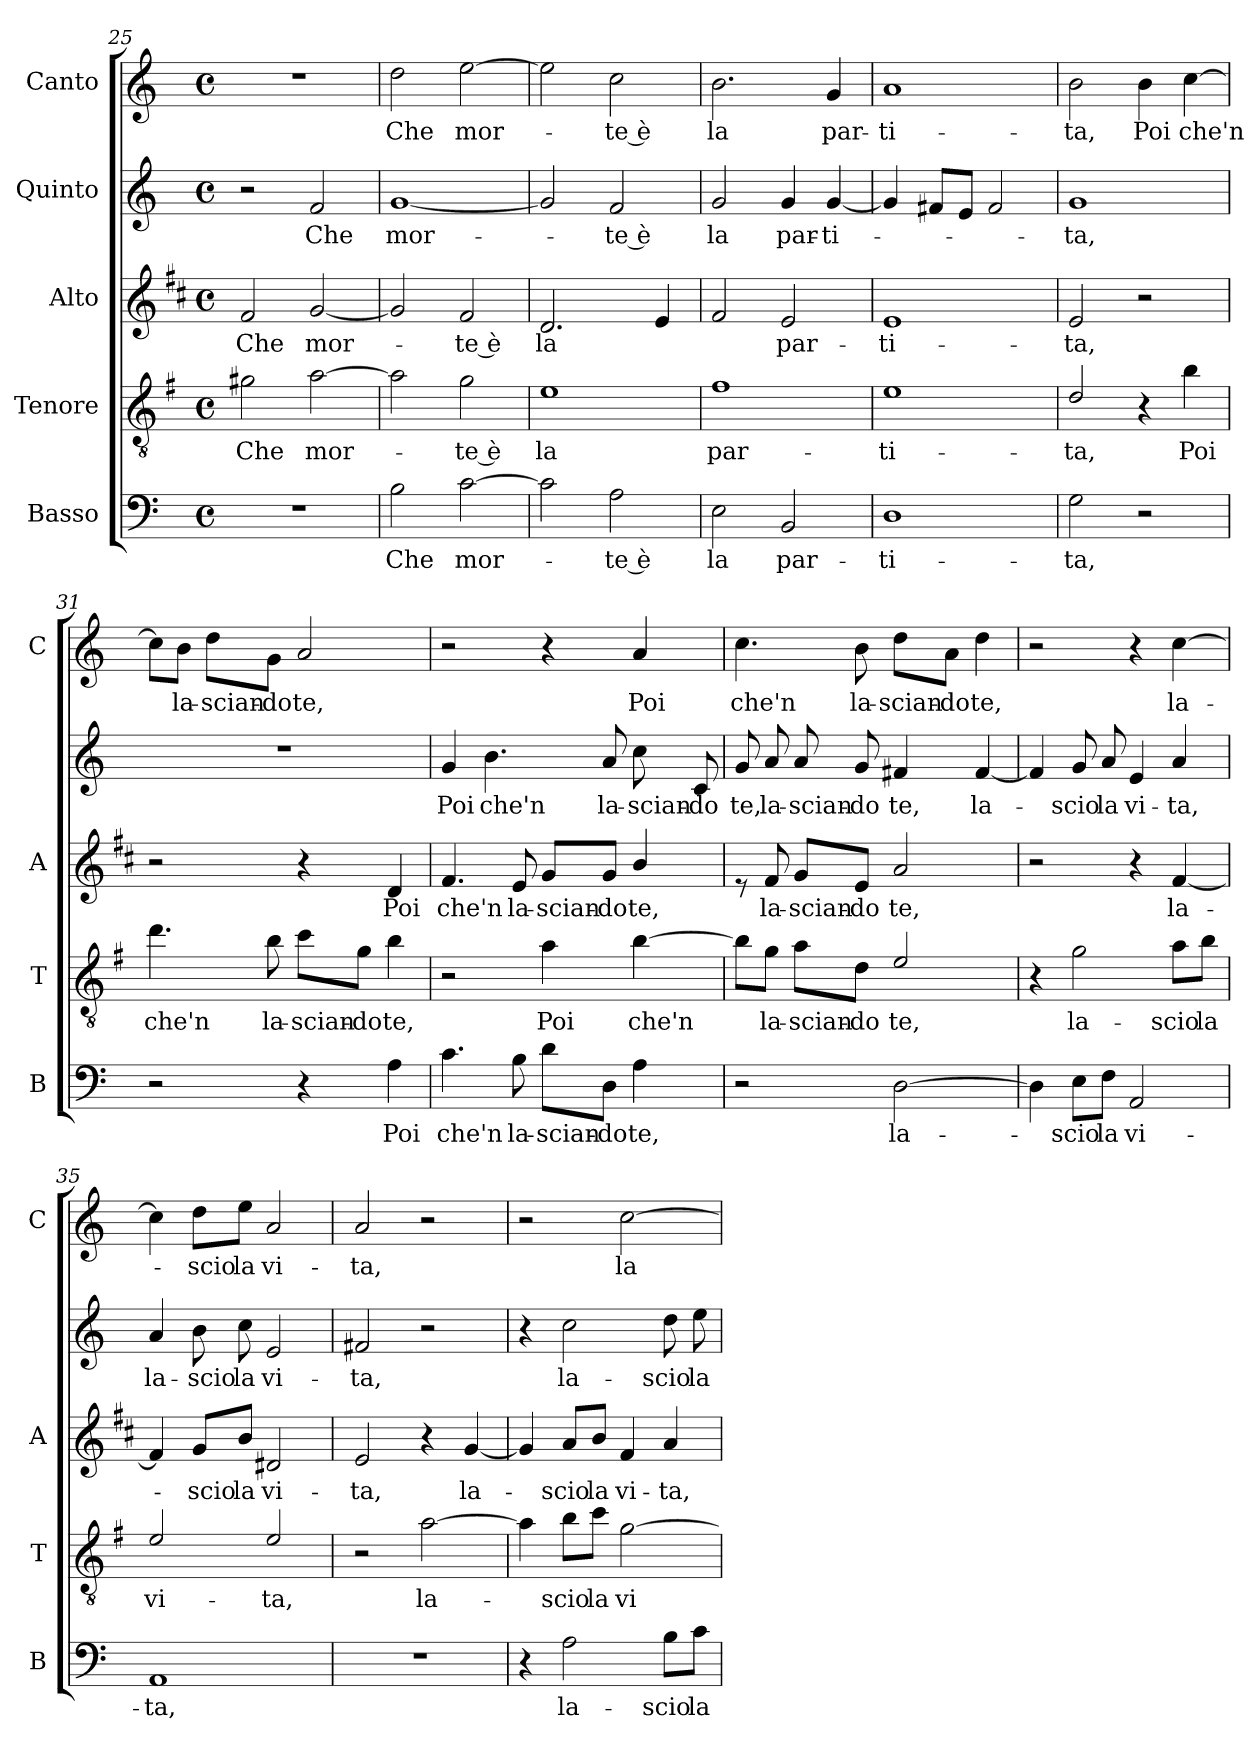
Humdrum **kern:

**kern	**text	**kern	**text	**kern	**text	**kern	**text	**kern	**text
*part5	*part5	*part4	*part4	*part3	*part3	*part2	*part2	*part1	*part1
*staff5	*staff5	*staff4	*staff4	*staff3	*staff3	*staff2	*staff2	*staff1	*staff1
*I"Basso	*	*I"Tenore	*	*I"Alto	*	*I"Quinto	*	*I"Canto	*
*I'B	*	*I'T	*	*I'A	*	*	*	*I'C	*
*clefF4	*	*clefGv2	*	*clefG2	*	*clefG2	*	*clefG2	*
*	*	*ITrd4c7	*	*ITrd1c2	*	*	*	*	*
*k[]	*	*k[]	*	*k[]	*	*k[]	*	*k[]	*
*C:	*	*C:	*	*C:	*	*C:	*	*C:	*
*M4/4	*	*M4/4	*	*M4/4	*	*M4/4	*	*M4/4	*
*met(c)	*	*met(c)	*	*met(c)	*	*met(c)	*	*met(c)	*
=25	=25	=25	=25	=25	=25	=25	=25	=25	=25
!	!	!	!LO:LY:b	!	!LO:LY:b	!	!	!	!
1r	.	2c#X\	Che	2e/	Che	2r	.	1r	.
!	!	!	!LO:LY:b	!	!LO:LY:b	!	!LO:LY:b	!	!
.	.	[2d\	mor-	[2f/	mor-	2f/	Che	.	.
=26	=26	=26	=26	=26	=26	=26	=26	=26	=26
!	!LO:LY:b	!	!	!	!	!	!LO:LY:b	!	!LO:LY:b
2B\	Che	2d\]	.	2f/]	.	[1g	mor-	2dd\	Che
!	!LO:LY:b	!	!LO:LY:b	!	!LO:LY:b	!	!	!	!LO:LY:b
[2c\	mor-	2c\	-te è	2e/	-te è	.	.	[2ee\	mor-
=27	=27	=27	=27	=27	=27	=27	=27	=27	=27
!	!	!	!LO:LY:b	!	!LO:LY:b	!	!	!	!
2c\]	.	1A	la	2.c/	la	2g/]	.	2ee\]	.
!	!LO:LY:b	!	!	!	!	!	!LO:LY:b	!	!LO:LY:b
2A\	-te è	.	.	.	.	2f/	-te è	2cc\	-te è
.	.	.	.	4d/	.	.	.	.	.
=28	=28	=28	=28	=28	=28	=28	=28	=28	=28
!	!LO:LY:b	!	!LO:LY:b	!	!	!	!LO:LY:b	!	!LO:LY:b
2E\	la	1B	par-	2e/	.	2g/	la	2.b\	la
!	!LO:LY:b	!	!	!	!LO:LY:b	!	!LO:LY:b	!	!
2BB/	par-	.	.	2d/	par-	4g/	par-	.	.
!	!	!	!	!	!	!	!LO:LY:b	!	!LO:LY:b
.	.	.	.	.	.	[4g/	-ti-	4g/	par-
=29	=29	=29	=29	=29	=29	=29	=29	=29	=29
!	!LO:LY:b	!	!LO:LY:b	!	!LO:LY:b	!	!	!	!LO:LY:b
1D	-ti-	1A	-ti-	1d	-ti-	4g/]	.	1a	-ti-
.	.	.	.	.	.	8f#X/L	.	.	.
.	.	.	.	.	.	8e/J	.	.	.
.	.	.	.	.	.	2f#/	.	.	.
=30	=30	=30	=30	=30	=30	=30	=30	=30	=30
!	!LO:LY:b	!	!LO:LY:b	!	!LO:LY:b	!	!LO:LY:b	!	!LO:LY:b
2G\	-ta,	2G/	-ta,	2d/	-ta,	1g	-ta,	2b\	-ta,
!	!	!	!	!	!	!	!	!	!LO:LY:b
2r	.	4r	.	2r	.	.	.	4b\	Poi
!	!	!	!LO:LY:b	!	!	!	!	!	!LO:LY:b
.	.	4e\	Poi	.	.	.	.	[4cc\	che'n
!!LO:LB:g=z
=31	=31	=31	=31	=31	=31	=31	=31	=31	=31
!	!	!	!LO:LY:b	!	!	!	!	!	!
2r	.	4.g\	che'n	2r	.	1r	.	8cc\L]	.
!	!	!	!	!	!	!	!	!	!LO:LY:b
.	.	.	.	.	.	.	.	8b\J	la-
!	!	!	!	!	!	!	!	!	!LO:LY:b
.	.	.	.	.	.	.	.	8dd\L	-scian-
!	!	!	!LO:LY:b	!	!	!	!	!	!LO:LY:b
.	.	8e\	la-	.	.	.	.	8g\J	-do
!	!	!	!LO:LY:b	!	!	!	!	!	!LO:LY:b
4r	.	8f\L	-scian-	4r	.	.	.	2a/	te,
!	!	!	!LO:LY:b	!	!	!	!	!	!
.	.	8c\J	-do	.	.	.	.	.	.
!	!LO:LY:b	!	!LO:LY:b	!	!LO:LY:b	!	!	!	!
4A\	Poi	4e\	te,	4c/	Poi	.	.	.	.
=32	=32	=32	=32	=32	=32	=32	=32	=32	=32
!	!LO:LY:b	!	!	!	!LO:LY:b	!	!LO:LY:b	!	!
4.c\	che'n	2r	.	4.e/	che'n	4g/	Poi	2r	.
!	!	!	!	!	!	!	!LO:LY:b	!	!
.	.	.	.	.	.	4.b\	che'n	.	.
!	!LO:LY:b	!	!	!	!LO:LY:b	!	!	!	!
8B\	la-	.	.	8d/	la-	.	.	.	.
!	!LO:LY:b	!	!LO:LY:b	!	!LO:LY:b	!	!	!	!
8d\L	-scian-	4d\	Poi	8f/L	-scian-	.	.	4r	.
!	!LO:LY:b	!	!	!	!LO:LY:b	!	!LO:LY:b	!	!
8D\J	-do	.	.	8f/J	-do	8a/	la-	.	.
!	!LO:LY:b	!	!LO:LY:b	!	!LO:LY:b	!	!LO:LY:b	!	!LO:LY:b
4A\	te,	[4e\	che'n	4a/	te,	8cc\	-scian-	4a/	Poi
!	!	!	!	!	!	!	!LO:LY:b	!	!
.	.	.	.	.	.	8c/	-do	.	.
=33	=33	=33	=33	=33	=33	=33	=33	=33	=33
!	!	!	!	!	!	!	!LO:LY:b	!	!LO:LY:b
2r	.	8e\L]	.	8re	.	8g/	te,	4.cc\	che'n
!	!	!	!LO:LY:b	!	!LO:LY:b	!	!LO:LY:b	!	!
.	.	8c\J	la-	8e/	la-	8a/	la-	.	.
!	!	!	!LO:LY:b	!	!LO:LY:b	!	!LO:LY:b	!	!
.	.	8d\L	-scian-	8f/L	-scian-	8a/	-scian-	.	.
!	!	!	!LO:LY:b	!	!LO:LY:b	!	!LO:LY:b	!	!LO:LY:b
.	.	8G\J	-do	8d/J	-do	8g/	-do	8b\	la-
!	!LO:LY:b	!	!LO:LY:b	!	!LO:LY:b	!	!LO:LY:b	!	!LO:LY:b
[2D\	la-	2A/	te,	2g/	te,	4f#X/	te,	8dd\L	-scian-
!	!	!	!	!	!	!	!	!	!LO:LY:b
.	.	.	.	.	.	.	.	8a\J	-do
!	!	!	!	!	!	!	!LO:LY:b	!	!LO:LY:b
.	.	.	.	.	.	[4f#/	la-	4dd\	te,
=34	=34	=34	=34	=34	=34	=34	=34	=34	=34
4D\]	.	4r	.	2r	.	4f#/]	.	2r	.
!	!LO:LY:b	!	!LO:LY:b	!	!	!	!LO:LY:b	!	!
8E\L	-scio	2c\	la-	.	.	8g/	-scio	.	.
!	!LO:LY:b	!	!	!	!	!	!LO:LY:b	!	!
8F\J	la	.	.	.	.	8a/	la	.	.
!	!LO:LY:b	!	!	!	!	!	!LO:LY:b	!	!
2AA/	vi-	.	.	4r	.	4e/	vi-	4r	.
!	!	!	!LO:LY:b	!	!LO:LY:b	!	!LO:LY:b	!	!LO:LY:b
.	.	8d\L	-scio	[4e/	la-	4a/	-ta,	[4cc\	la-
!	!	!	!LO:LY:b	!	!	!	!	!	!
.	.	8e\J	la	.	.	.	.	.	.
!!LO:PB:g=z
=35	=35	=35	=35	=35	=35	=35	=35	=35	=35
!	!LO:LY:b	!	!LO:LY:b	!	!	!	!LO:LY:b	!	!
1AA	-ta,	2A/	vi-	4e/]	.	4a/	la-	4cc\]	.
!	!	!	!	!	!LO:LY:b	!	!LO:LY:b	!	!LO:LY:b
.	.	.	.	8f/L	-scio	8b\	-scio	8dd\L	-scio
!	!	!	!	!	!LO:LY:b	!	!LO:LY:b	!	!LO:LY:b
.	.	.	.	8a/J	la	8cc\	la	8ee\J	la
!	!	!	!LO:LY:b	!	!LO:LY:b	!	!LO:LY:b	!	!LO:LY:b
.	.	2A/	-ta,	2c#X/	vi-	2e/	vi-	2a/	vi-
=36	=36	=36	=36	=36	=36	=36	=36	=36	=36
!	!	!	!	!	!LO:LY:b	!	!LO:LY:b	!	!LO:LY:b
1r	.	2r	.	2d/	-ta,	2f#X/	-ta,	2a/	-ta,
!	!	!	!LO:LY:b	!	!	!	!	!	!
.	.	[2d\	la-	4r	.	2r	.	2r	.
!	!	!	!	!	!LO:LY:b	!	!	!	!
.	.	.	.	[4f/	la-	.	.	.	.
=37	=37	=37	=37	=37	=37	=37	=37	=37	=37
4r	.	4d\]	.	4f/]	.	4r	.	2r	.
!	!LO:LY:b	!	!LO:LY:b	!	!LO:LY:b	!	!LO:LY:b	!	!
2A\	la-	8e\L	-scio	8g/L	-scio	2cc\	la-	.	.
!	!	!	!LO:LY:b	!	!LO:LY:b	!	!	!	!
.	.	8f\J	la	8a/J	la	.	.	.	.
!	!	!	!LO:LY:b	!	!LO:LY:b	!	!	!	!LO:LY:b
.	.	[2c\	vi-	4e/	vi-	.	.	[2cc\	la-
!	!LO:LY:b	!	!	!	!LO:LY:b	!	!LO:LY:b	!	!
8B\L	-scio	.	.	4g/	-ta,	8dd\	-scio	.	.
!	!LO:LY:b	!	!	!	!	!	!LO:LY:b	!	!
8c\J	la	.	.	.	.	8ee\	la	.	.
=	=	=	=	=	=	=	=	=	=
*-	*-	*-	*-	*-	*-	*-	*-	*-	*-
